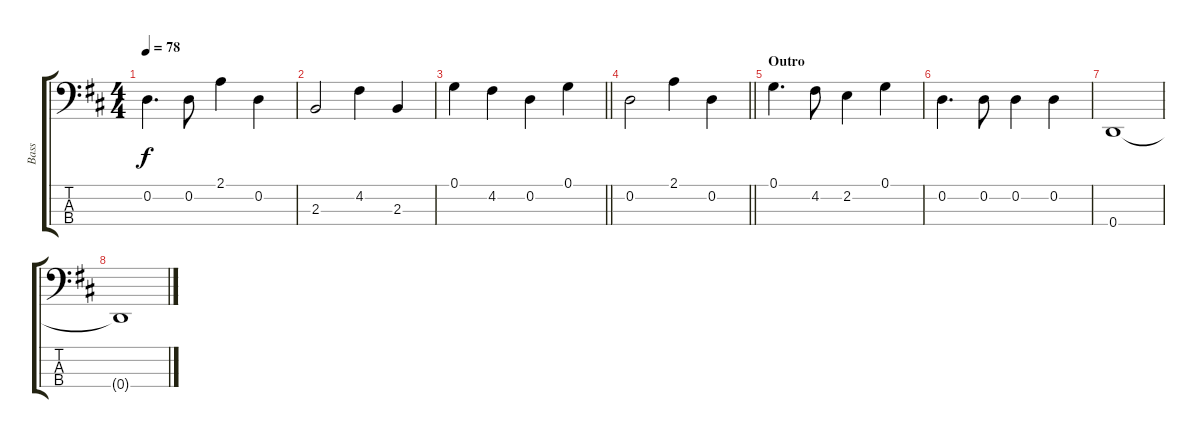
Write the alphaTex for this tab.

\track ("Bass" "Bass") {instrument electricbassfinger}
\staff {score tabs}
\tuning (G2 D2 A1 D1) {hide}
\ts (4 4)
\tempo 78
\clef f4
\ks d
0.2.4{d dy f} 0.2.8 2.1.4 0.2.4 |
2.3.2 4.2.4 2.3.4 |
\barLineRight lightlight
0.1.4 4.2.4 0.2.4 0.1.4 |
\barLineRight lightlight
0.2.2 2.1.4 0.2.4 |
\section ("" "Outro")
0.1.4{d} 4.2.8 2.2.4 0.1.4 |
0.2.4{d} 0.2.8 0.2.4 0.2.4 |
0.4.1 |
0.4{t}.1
